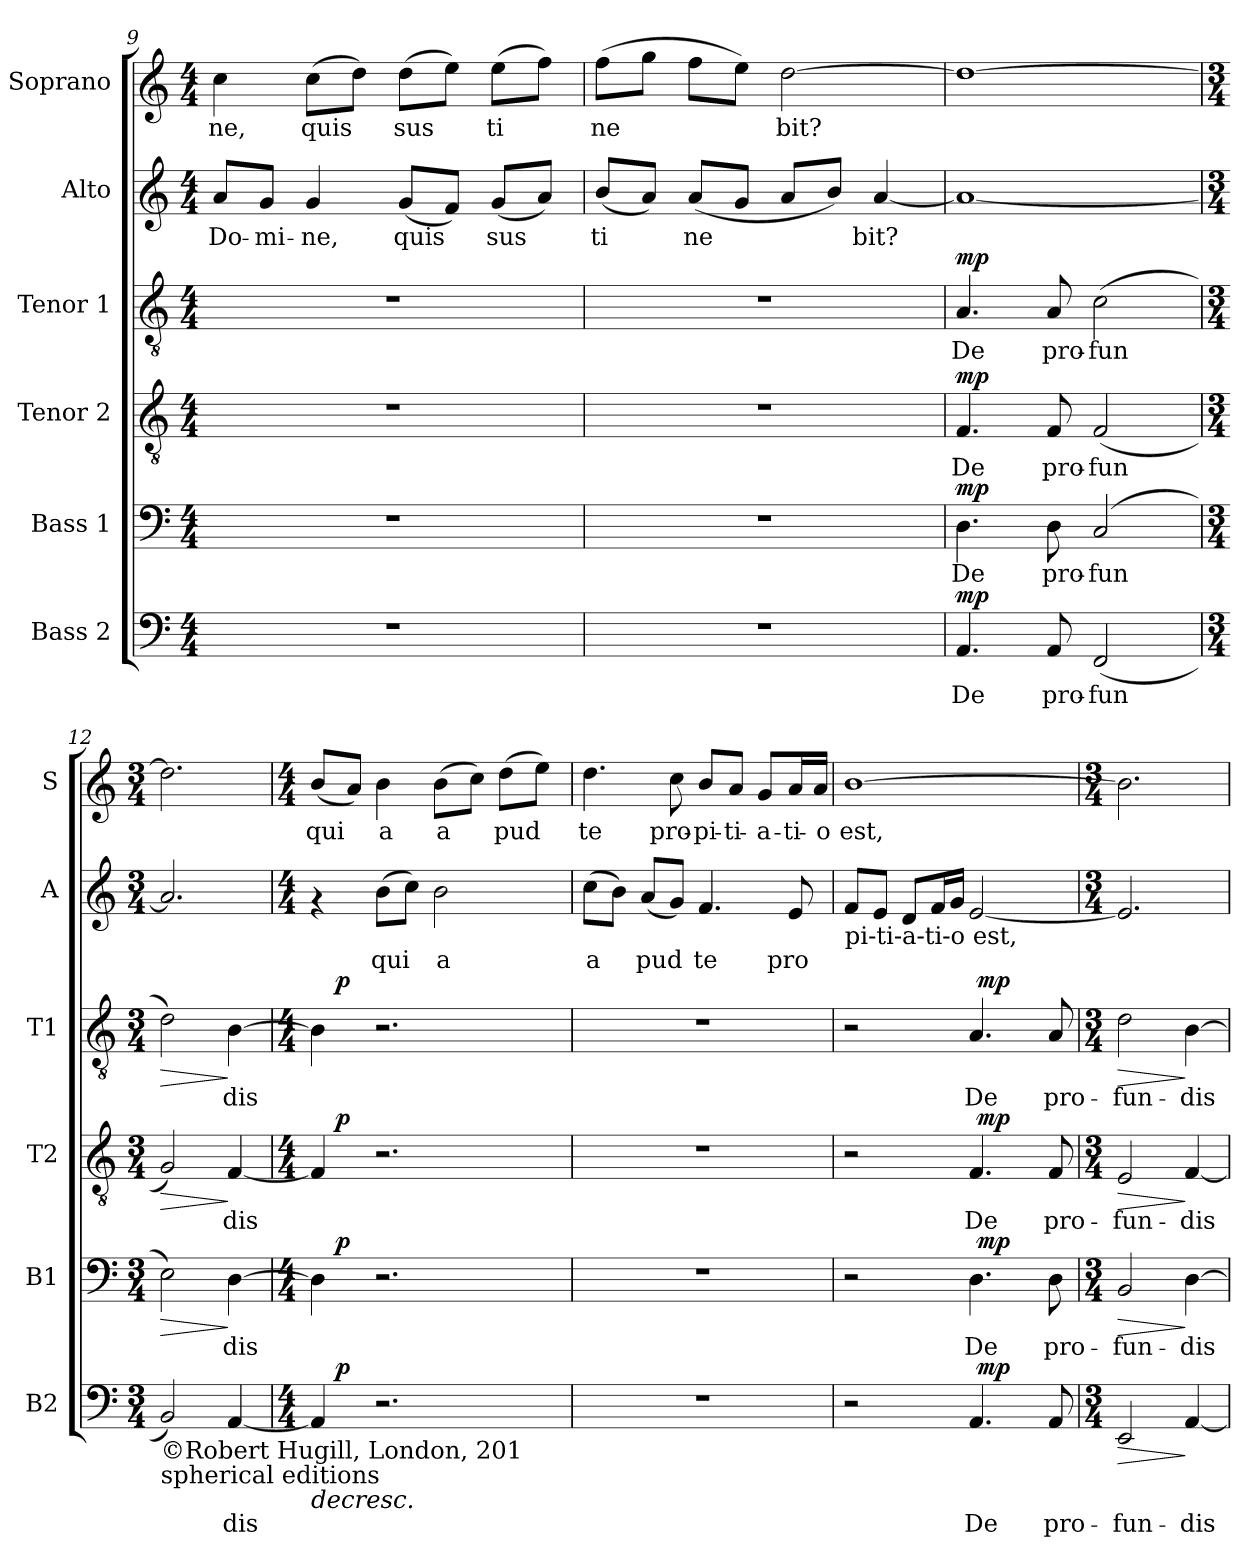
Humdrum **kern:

**kern	**text	**dynam	**kern	**text	**dynam	**kern	**text	**dynam	**kern	**text	**dynam	**kern	**text	**kern	**text
*part6	*part6	*part6	*part5	*part5	*part5	*part4	*part4	*part4	*part3	*part3	*part3	*part2	*part2	*part1	*part1
*staff6	*staff6	*staff6	*staff5	*staff5	*staff5	*staff4	*staff4	*staff4	*staff3	*staff3	*staff3	*staff2	*staff2	*staff1	*staff1
*I"Bass 2	*	*	*I"Bass 1	*	*	*I"Tenor 2	*	*	*I"Tenor 1	*	*	*I"Alto	*	*I"Soprano	*
*I'B2	*	*	*I'B1	*	*	*I'T2	*	*	*I'T1	*	*	*I'A	*	*I'S	*
*clefF4	*	*	*clefF4	*	*	*clefGv2	*	*	*clefGv2	*	*	*clefG2	*	*clefG2	*
*k[]	*	*	*k[]	*	*	*k[]	*	*	*k[]	*	*	*k[]	*	*k[]	*
*C:	*	*	*C:	*	*	*C:	*	*	*C:	*	*	*C:	*	*C:	*
*M4/4	*	*	*M4/4	*	*	*M4/4	*	*	*M4/4	*	*	*M4/4	*	*M4/4	*
=9	=9	=9	=9	=9	=9	=9	=9	=9	=9	=9	=9	=9	=9	=9	=9
!	!	!	!	!	!	!	!	!	!	!	!	!	!LO:LY:b:cj	!	!LO:LY:b:cj
1r	.	.	1r	.	.	1r	.	.	1r	.	.	8a/L	Do-	4cc\	-ne,
!	!	!	!	!	!	!	!	!	!	!	!	!	!LO:LY:b:cj	!	!
.	.	.	.	.	.	.	.	.	.	.	.	8g/J	-mi-	.	.
!	!	!	!	!	!	!	!	!	!	!	!	!	!LO:LY:b:cj	!	!LO:LY:b:cj
.	.	.	.	.	.	.	.	.	.	.	.	4g/	-ne,	(>8cc\L	quis
!	!	!	!	!	!	!	!	!	!	!	!	!	!	!	!LO:LY:b:cj
.	.	.	.	.	.	.	.	.	.	.	.	.	.	8dd\J)	.
!	!	!	!	!	!	!	!	!	!	!	!	!	!LO:LY:b:cj	!	!LO:LY:b:cj
.	.	.	.	.	.	.	.	.	.	.	.	(<8g/L	quis	(>8dd\L	sus-
!	!	!	!	!	!	!	!	!	!	!	!	!	!LO:LY:b:cj	!	!LO:LY:b:cj
.	.	.	.	.	.	.	.	.	.	.	.	8f/J)	.	8ee\J)	--
!	!	!	!	!	!	!	!	!	!	!	!	!	!LO:LY:b:cj	!	!LO:LY:b:cj
.	.	.	.	.	.	.	.	.	.	.	.	(<8g/L	sus-	(>8ee\L	-ti-
!	!	!	!	!	!	!	!	!	!	!	!	!	!LO:LY:b:cj	!	!LO:LY:b:cj
.	.	.	.	.	.	.	.	.	.	.	.	8a/J)	--	8ff\J)	--
!!LO:PB:g=z
=10	=10	=10	=10	=10	=10	=10	=10	=10	=10	=10	=10	=10	=10	=10	=10
!	!	!	!	!	!	!	!	!	!	!	!	!	!LO:LY:b:cj	!	!LO:LY:b:cj
1r	.	.	1r	.	.	1r	.	.	1r	.	.	(<8b/L	-ti-	(>8ff\L	-ne-
!	!	!	!	!	!	!	!	!	!	!	!	!	!LO:LY:b:cj	!	!LO:LY:b:cj
.	.	.	.	.	.	.	.	.	.	.	.	8a/J)	--	8gg\J	--
!	!	!	!	!	!	!	!	!	!	!	!	!	!LO:LY:b:cj	!	!LO:LY:b:cj
.	.	.	.	.	.	.	.	.	.	.	.	(<8a/L	-ne-	8ff\L	--
!	!	!	!	!	!	!	!	!	!	!	!	!	!LO:LY:b:cj	!	!LO:LY:b:cj
.	.	.	.	.	.	.	.	.	.	.	.	8g/J	--	8ee\J)	--
!	!	!	!	!	!	!	!	!	!	!	!	!	!LO:LY:b:cj	!	!LO:LY:b:cj
.	.	.	.	.	.	.	.	.	.	.	.	8a/L	--	[>2dd\	-bit?
!	!	!	!	!	!	!	!	!	!	!	!	!	!LO:LY:b:cj	!	!
.	.	.	.	.	.	.	.	.	.	.	.	8b/J)	--	.	.
!	!	!	!	!	!	!	!	!	!	!	!	!	!LO:LY:b:cj	!	!
.	.	.	.	.	.	.	.	.	.	.	.	[<4a/	-bit?	.	.
=11	=11	=11	=11	=11	=11	=11	=11	=11	=11	=11	=11	=11	=11	=11	=11
!	!LO:LY:b:cj	!LO:DY:a	!	!LO:LY:b:cj	!LO:DY:a	!	!LO:LY:b:cj	!LO:DY:a	!	!LO:LY:b:cj	!LO:DY:a	!	!LO:LY:b:cj	!	!LO:LY:b:cj
4.AA/	De	mp	4.D\	De	mp	4.F/	De	mp	4.A/	De	mp	1a_<	.	1dd_>	.
!	!LO:LY:b:cj	!	!	!LO:LY:b:cj	!	!	!LO:LY:b:cj	!	!	!LO:LY:b:cj	!	!	!	!	!
8AA/	pro-	.	8D\	pro-	.	8F/	pro-	.	8A/	pro-	.	.	.	.	.
!	!LO:LY:b:cj	!	!	!LO:LY:b:cj	!	!	!LO:LY:b:cj	!	!	!LO:LY:b:cj	!	!	!	!	!
(<2FF/	-fun-	.	(>2C/	-fun-	.	(<2F/	-fun-	.	(>2c\	-fun-	.	.	.	.	.
=12	=12	=12	=12	=12	=12	=12	=12	=12	=12	=12	=12	=12	=12	=12	=12
*M3/4	*	*	*M3/4	*	*	*M3/4	*	*	*M3/4	*	*	*M3/4	*	*M3/4	*
!LO:TX:b:t=©Robert Hugill, London, 201	!	!	!	!	!	!	!	!	!	!	!	!	!	!	!
!LO:TX:b:t=spherical editions	!	!	!	!	!	!	!	!	!	!	!	!	!	!	!
!	!LO:LY:b:cj	!	!	!LO:LY:b:cj	!LO:HP:b	!	!LO:LY:b:cj	!LO:HP:b	!	!LO:LY:b:cj	!LO:HP:b	!	!LO:LY:b:cj	!	!LO:LY:b:cj
2BB/)	--	.	2E\)	--	>	2G/)	--	>	2d\)	--	>	2.a/]	.	2.dd\]	.
!	!LO:LY:b:cj	!	!	!LO:LY:b:cj	!	!	!LO:LY:b:cj	!	!	!LO:LY:b:cj	!	!	!	!	!
[<4AA/	-dis	.	[>4D\	-dis	]	[<4F/	-dis	]	[>4B\	-dis	]	.	.	.	.
=13	=13	=13	=13	=13	=13	=13	=13	=13	=13	=13	=13	=13	=13	=13	=13
*M4/4	*	*	*M4/4	*	*	*M4/4	*	*	*M4/4	*	*	*M4/4	*	*M4/4	*
!LO:TX:b:t=www.hugill.demon.co.uk	!	!	!	!	!	!	!	!	!	!	!	!	!	!	!
!	!LO:LY:b:cj	!LO:HP:b	!	!LO:LY:b:cj	!	!	!LO:LY:b:cj	!	!	!LO:LY:b:cj	!	!	!	!	!LO:LY:b:cj
*^	*	*	*^	*	*	*^	*	*	*^	*	*	*	*	*	*
4AA/]	16.ryy	.	>	4D\]	16.ryy	.	.	4F/]	16.ryy	.	.	4B\]	16.ryy	.	.	4rf	.	(<8b/L	qui-
!	!	!	!LO:DY:a	!	!	!	!LO:DY:a	!	!	!	!LO:DY:a	!	!	!	!LO:DY:a	!	!	!	!
.	2ryy	.	p	.	2ryy	.	p	.	2ryy	.	p	.	2ryy	.	p	.	.	.	.
!	!	!	!	!	!	!	!	!	!	!	!	!	!	!	!	!	!	!	!LO:LY:b:cj
.	.	.	.	.	.	.	.	.	.	.	.	.	.	.	.	.	.	8a/J)	--
!	!	!	!	!	!	!	!	!	!	!	!	!	!	!	!	!	!LO:LY:b:cj	!	!LO:LY:b:cj
2.r	.	.	]	2.r	.	.	.	2.r	.	.	.	2.r	.	.	.	(>8b\L	qui-	4b\	-a
!	!	!	!	!	!	!	!	!	!	!	!	!	!	!	!	!	!LO:LY:b:cj	!	!
.	.	.	.	.	.	.	.	.	.	.	.	.	.	.	.	8cc\J)	--	.	.
!	!	!	!	!	!	!	!	!	!	!	!	!	!	!	!	!	!LO:LY:b:cj	!	!LO:LY:b:cj
.	.	.	.	.	.	.	.	.	.	.	.	.	.	.	.	2b\	-a	(>8b\L	a-
.	4ryy	.	.	.	4ryy	.	.	.	4ryy	.	.	.	4ryy	.	.	.	.	.	.
!	!	!	!	!	!	!	!	!	!	!	!	!	!	!	!	!	!	!	!LO:LY:b:cj
.	.	.	.	.	.	.	.	.	.	.	.	.	.	.	.	.	.	8cc\J)	--
!	!	!	!	!	!	!	!	!	!	!	!	!	!	!	!	!	!	!	!LO:LY:b:cj
.	.	.	.	.	.	.	.	.	.	.	.	.	.	.	.	.	.	(>8dd\L	-pud
.	8ryy	.	.	.	8ryy	.	.	.	8ryy	.	.	.	8ryy	.	.	.	.	.	.
!	!	!	!	!	!	!	!	!	!	!	!	!	!	!	!	!	!	!	!LO:LY:b:cj
.	.	.	.	.	.	.	.	.	.	.	.	.	.	.	.	.	.	8ee\J)	.
.	32ryy	.	.	.	32ryy	.	.	.	32ryy	.	.	.	32ryy	.	.	.	.	.	.
=14	=14	=14	=14	=14	=14	=14	=14	=14	=14	=14	=14	=14	=14	=14	=14	=14	=14	=14	=14
!	!	!	!	!	!	!	!	!	!	!	!	!	!	!	!	!	!LO:LY:b:cj	!	!LO:LY:b:cj
*v	*v	*	*	*	*	*	*	*v	*v	*	*	*v	*v	*	*	*	*	*	*
*	*	*	*v	*v	*	*	*	*	*	*	*	*	*	*	*	*
1r	.	.	1r	.	.	1r	.	.	1r	.	.	(>8cc\L	a-	4.dd\	te
!	!	!	!	!	!	!	!	!	!	!	!	!	!LO:LY:b:cj	!	!
.	.	.	.	.	.	.	.	.	.	.	.	8b\J)	--	.	.
!	!	!	!	!	!	!	!	!	!	!	!	!	!LO:LY:b:cj	!	!
.	.	.	.	.	.	.	.	.	.	.	.	(<8a/L	-pud	.	.
!	!	!	!	!	!	!	!	!	!	!	!	!	!LO:LY:b:cj	!	!LO:LY:b:cj
.	.	.	.	.	.	.	.	.	.	.	.	8g/J)	.	8cc\	pro-
!	!	!	!	!	!	!	!	!	!	!	!	!	!LO:LY:b:cj	!	!LO:LY:b:cj
.	.	.	.	.	.	.	.	.	.	.	.	4.f/	te	8b/L	-pi-
!	!	!	!	!	!	!	!	!	!	!	!	!	!	!	!LO:LY:b:cj
.	.	.	.	.	.	.	.	.	.	.	.	.	.	8a/J	-ti-
!	!	!	!	!	!	!	!	!	!	!	!	!	!	!	!LO:LY:b:cj
.	.	.	.	.	.	.	.	.	.	.	.	.	.	8g/L	-a-
!	!	!	!	!	!	!	!	!	!	!	!	!	!LO:LY:b:cj	!	!LO:LY:b:cj
.	.	.	.	.	.	.	.	.	.	.	.	8e/	pro-	16a/	-ti-
!	!	!	!	!	!	!	!	!	!	!	!	!	!	!	!LO:LY:b:cj
.	.	.	.	.	.	.	.	.	.	.	.	.	.	16a/J	-o
!!LO:PB:g=z
=15	=15	=15	=15	=15	=15	=15	=15	=15	=15	=15	=15	=15	=15	=15	=15
!	!	!	!	!	!	!	!	!	!	!	!	!LO:TX:b:t=pi-ti-a-ti-o est,	!	!	!
!	!	!	!	!	!	!	!	!	!	!	!	!	!LO:LY:b:cj	!	!LO:LY:b:cj
*^	*	*	*^	*	*	*^	*	*	*^	*	*	*	*	*	*
2r	2ryy	.	.	2r	2ryy	.	.	2r	2ryy	.	.	2r	2ryy	.	.	8f/L	--	[>1b	est,
!	!	!	!	!	!	!	!	!	!	!	!	!	!	!	!	!	!LO:LY:b:cj	!	!
.	.	.	.	.	.	.	.	.	.	.	.	.	.	.	.	8e/J	--	.	.
!	!	!	!	!	!	!	!	!	!	!	!	!	!	!	!	!	!LO:LY:b:cj	!	!
.	.	.	.	.	.	.	.	.	.	.	.	.	.	.	.	8d/L	--	.	.
!	!	!	!	!	!	!	!	!	!	!	!	!	!	!	!	!	!LO:LY:b:cj	!	!
.	.	.	.	.	.	.	.	.	.	.	.	.	.	.	.	16f/	--	.	.
!	!	!	!	!	!	!	!	!	!	!	!	!	!	!	!	!	!LO:LY:b:cj	!	!
.	.	.	.	.	.	.	.	.	.	.	.	.	.	.	.	16g/J	--	.	.
!	!	!LO:LY:b:cj	!	!	!	!LO:LY:b:cj	!	!	!	!LO:LY:b:cj	!	!	!	!LO:LY:b:cj	!	!	!LO:LY:b:cj	!	!
4.AA/	64ryy	De	.	4.D\	64ryy	De	.	4.F/	64ryy	De	.	4.A/	64ryy	De	.	[<2e/	--	.	.
!	!	!	!LO:DY:a	!	!	!	!LO:DY:a	!	!	!	!LO:DY:a	!	!	!	!LO:DY:a	!	!	!	!
.	4ryy	.	mp	.	4ryy	.	mp	.	4ryy	.	mp	.	4ryy	.	mp	.	.	.	.
.	8...ryy	.	.	.	8...ryy	.	.	.	8...ryy	.	.	.	8...ryy	.	.	.	.	.	.
!	!	!LO:LY:b:cj	!	!	!	!LO:LY:b:cj	!	!	!	!LO:LY:b:cj	!	!	!	!LO:LY:b:cj	!	!	!	!	!
8AA/	.	pro-	.	8D\	.	pro-	.	8F/	.	pro-	.	8A/	.	pro-	.	.	.	.	.
*v	*v	*	*	*	*	*	*	*v	*v	*	*	*v	*v	*	*	*	*	*	*
*	*	*	*v	*v	*	*	*	*	*	*	*	*	*	*	*	*
=16	=16	=16	=16	=16	=16	=16	=16	=16	=16	=16	=16	=16	=16	=16	=16
*M3/4	*	*	*M3/4	*	*	*M3/4	*	*	*M3/4	*	*	*M3/4	*	*M3/4	*
*^	*	*	*^	*	*	*^	*	*	*^	*	*	*	*	*	*
!	!	!LO:LY:b:cj	!LO:HP:b	!	!	!LO:LY:b:cj	!LO:HP:b	!	!	!LO:LY:b:cj	!LO:HP:b	!	!	!LO:LY:b:cj	!LO:HP:b	!	!LO:LY:b:cj	!	!LO:LY:b:cj
*v	*v	*	*	*	*	*	*	*v	*v	*	*	*v	*v	*	*	*	*	*	*
*	*	*	*v	*v	*	*	*	*	*	*	*	*	*	*	*	*
2EE/	-fun-	>	2BB/	-fun-	>	2E/	-fun-	>	2d\	-fun-	>	2.e/]	--	2.b\]	.
!	!LO:LY:b:cj	!	!	!LO:LY:b:cj	!	!	!LO:LY:b:cj	!	!	!LO:LY:b:cj	!	!	!	!	!
[<4AA/	-dis	]	[>4D\	-dis	]	[<4F/	-dis	]	[>4B\	-dis	]	.	.	.	.
=	=	=	=	=	=	=	=	=	=	=	=	=	=	=	=
*-	*-	*-	*-	*-	*-	*-	*-	*-	*-	*-	*-	*-	*-	*-	*-
